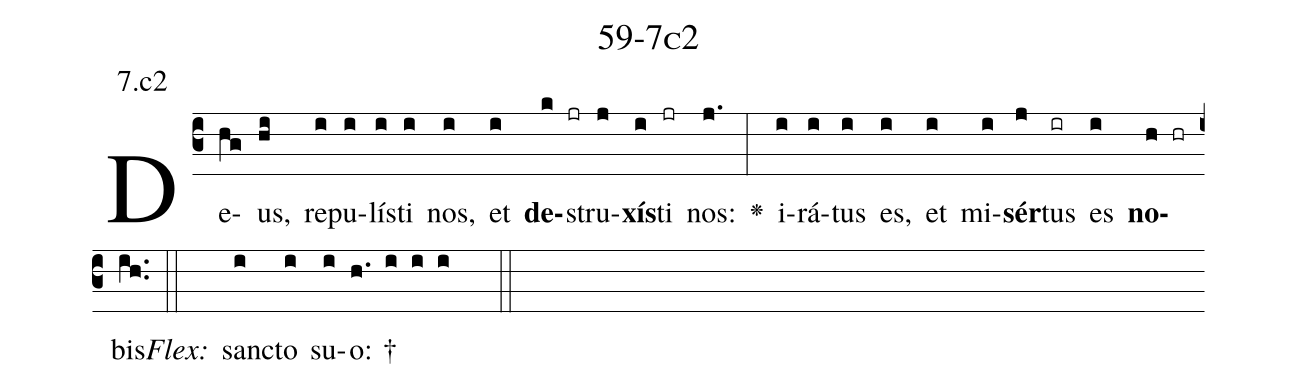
name: 59-7c2;
annotation: 7.c2;
%%
(c3)De(hg)us,(hi) re(i)pu(i)lís(i)ti(i) nos,(i) et(i) <b>de</b>(k jr)stru(j)<b>xís</b>(i)ti(jr) nos:(j.) <v>\greheightstar</v>(:) i(i)rá(i)tus(i) es,(i) et(i) mi(i)<b>sér</b>(j)tus(ir) es(i) <b>no</b>(h hr)bis.(ih..) (::)
<i>Flex:</i>()  sanc(i)to(i) su(i)o: †(h. i i i  ::)

%E(i) u(i) o(j) u(i) a(h) e.(ih..) (::)
